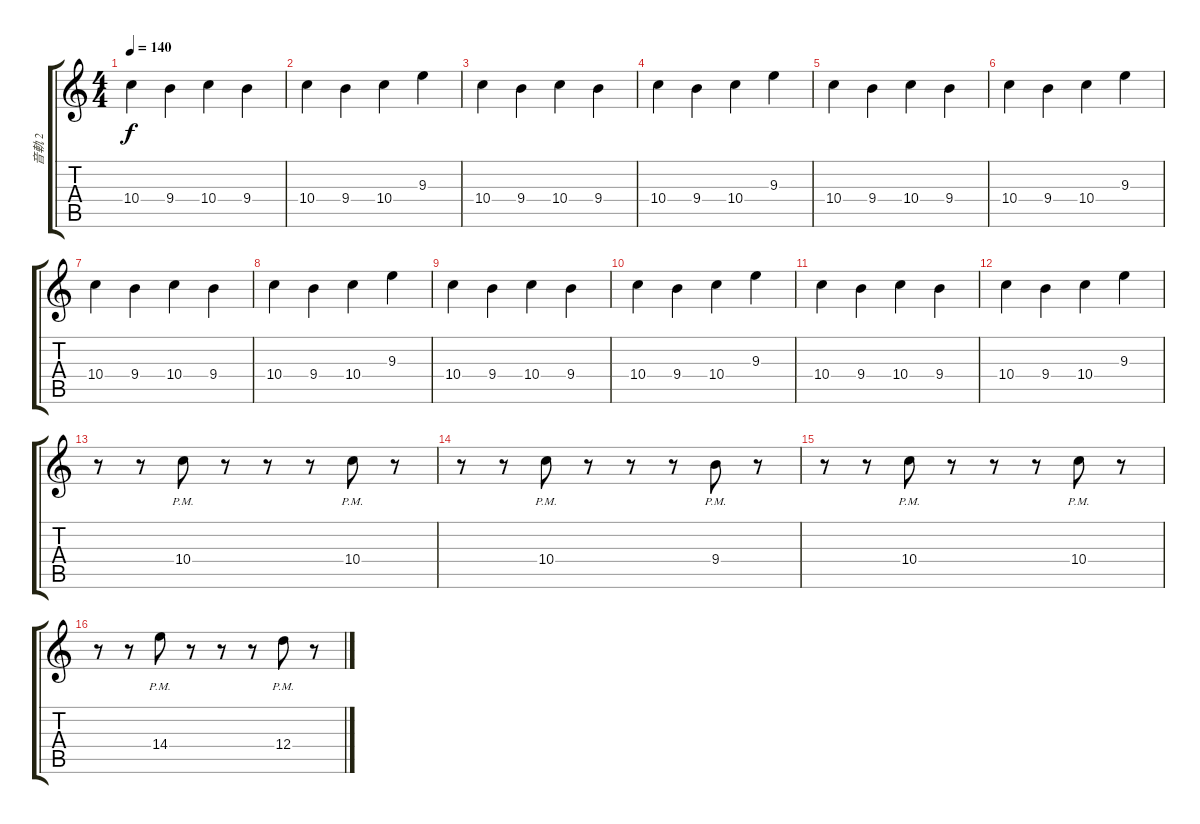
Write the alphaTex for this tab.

\track ("音軌 2" "音軌 2") {instrument electricguitarjazz}
\staff {score tabs}
\tuning (E4 B3 G3 D3 A2 E2) {hide}
\ts (4 4)
\tempo 140
\clef g2
\ks c
10.4.4{dy f} 9.4.4 10.4.4 9.4.4 |
10.4.4 9.4.4 10.4.4 9.3.4 |
10.4.4 9.4.4 10.4.4 9.4.4 |
10.4.4 9.4.4 10.4.4 9.3.4 |
10.4.4 9.4.4 10.4.4 9.4.4 |
10.4.4 9.4.4 10.4.4 9.3.4 |
10.4.4 9.4.4 10.4.4 9.4.4 |
10.4.4 9.4.4 10.4.4 9.3.4 |
10.4.4 9.4.4 10.4.4 9.4.4 |
10.4.4 9.4.4 10.4.4 9.3.4 |
10.4.4 9.4.4 10.4.4 9.4.4 |
10.4.4 9.4.4 10.4.4 9.3.4 |
r.8 r.8 10.4{pm}.8 r.8 r.8 r.8 10.4{pm}.8 r.8 |
r.8 r.8 10.4{pm}.8 r.8 r.8 r.8 9.4{pm}.8 r.8 |
r.8 r.8 10.4{pm}.8 r.8 r.8 r.8 10.4{pm}.8 r.8 |
r.8 r.8 14.4{pm}.8 r.8 r.8 r.8 12.4{pm}.8 r.8
